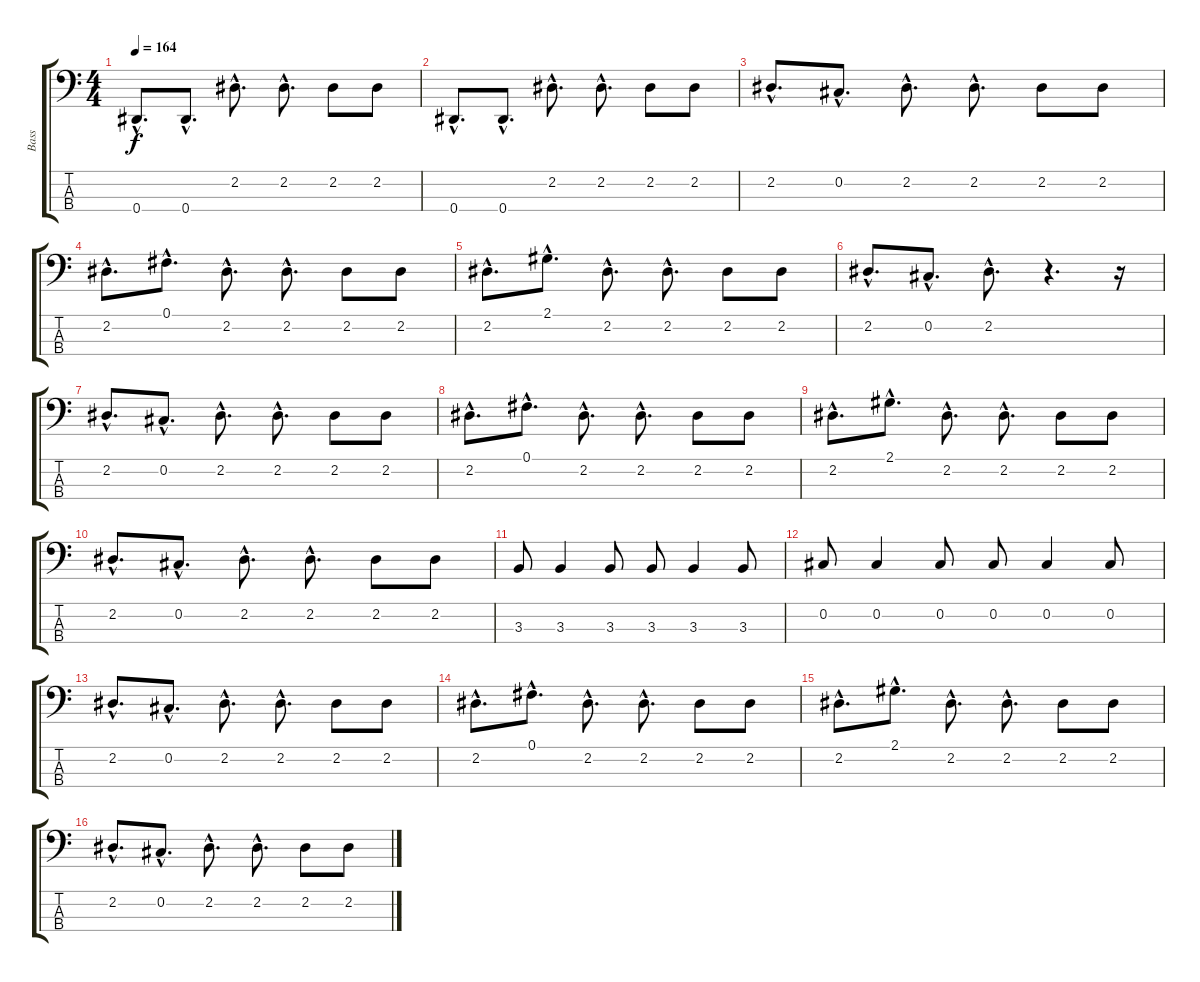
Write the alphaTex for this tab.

\track ("Bass" "Bass") {instrument electricbasspick}
\staff {score tabs}
\tuning (Gb2 Db2 Ab1 Eb1) {hide}
\ts (4 4)
\tempo 164
\clef f4
\ks c
0.4{hac}.8{d dy f} 0.4{hac}.8{d} 2.2{hac}.8{d} 2.2{hac}.8{d} 2.2.8 2.2.8 |
0.4{hac}.8{d} 0.4{hac}.8{d} 2.2{hac}.8{d} 2.2{hac}.8{d} 2.2.8 2.2.8 |
2.2{hac}.8{d} 0.2{hac}.8{d} 2.2{hac}.8{d} 2.2{hac}.8{d} 2.2.8 2.2.8 |
2.2{hac}.8{d} 0.1{hac}.8{d} 2.2{hac}.8{d} 2.2{hac}.8{d} 2.2.8 2.2.8 |
2.2{hac}.8{d} 2.1{hac}.8{d} 2.2{hac}.8{d} 2.2{hac}.8{d} 2.2.8 2.2.8 |
2.2{hac}.8{d} 0.2{hac}.8{d} 2.2{hac}.8{d} r.4{d} r.16 |
2.2{hac}.8{d} 0.2{hac}.8{d} 2.2{hac}.8{d} 2.2{hac}.8{d} 2.2.8 2.2.8 |
2.2{hac}.8{d} 0.1{hac}.8{d} 2.2{hac}.8{d} 2.2{hac}.8{d} 2.2.8 2.2.8 |
2.2{hac}.8{d} 2.1{hac}.8{d} 2.2{hac}.8{d} 2.2{hac}.8{d} 2.2.8 2.2.8 |
2.2{hac}.8{d} 0.2{hac}.8{d} 2.2{hac}.8{d} 2.2{hac}.8{d} 2.2.8 2.2.8 |
3.3.8 3.3.4 3.3.8 3.3.8 3.3.4 3.3.8 |
0.2.8 0.2.4 0.2.8 0.2.8 0.2.4 0.2.8 |
2.2{hac}.8{d} 0.2{hac}.8{d} 2.2{hac}.8{d} 2.2{hac}.8{d} 2.2.8 2.2.8 |
2.2{hac}.8{d} 0.1{hac}.8{d} 2.2{hac}.8{d} 2.2{hac}.8{d} 2.2.8 2.2.8 |
2.2{hac}.8{d} 2.1{hac}.8{d} 2.2{hac}.8{d} 2.2{hac}.8{d} 2.2.8 2.2.8 |
2.2{hac}.8{d} 0.2{hac}.8{d} 2.2{hac}.8{d} 2.2{hac}.8{d} 2.2.8 2.2.8
